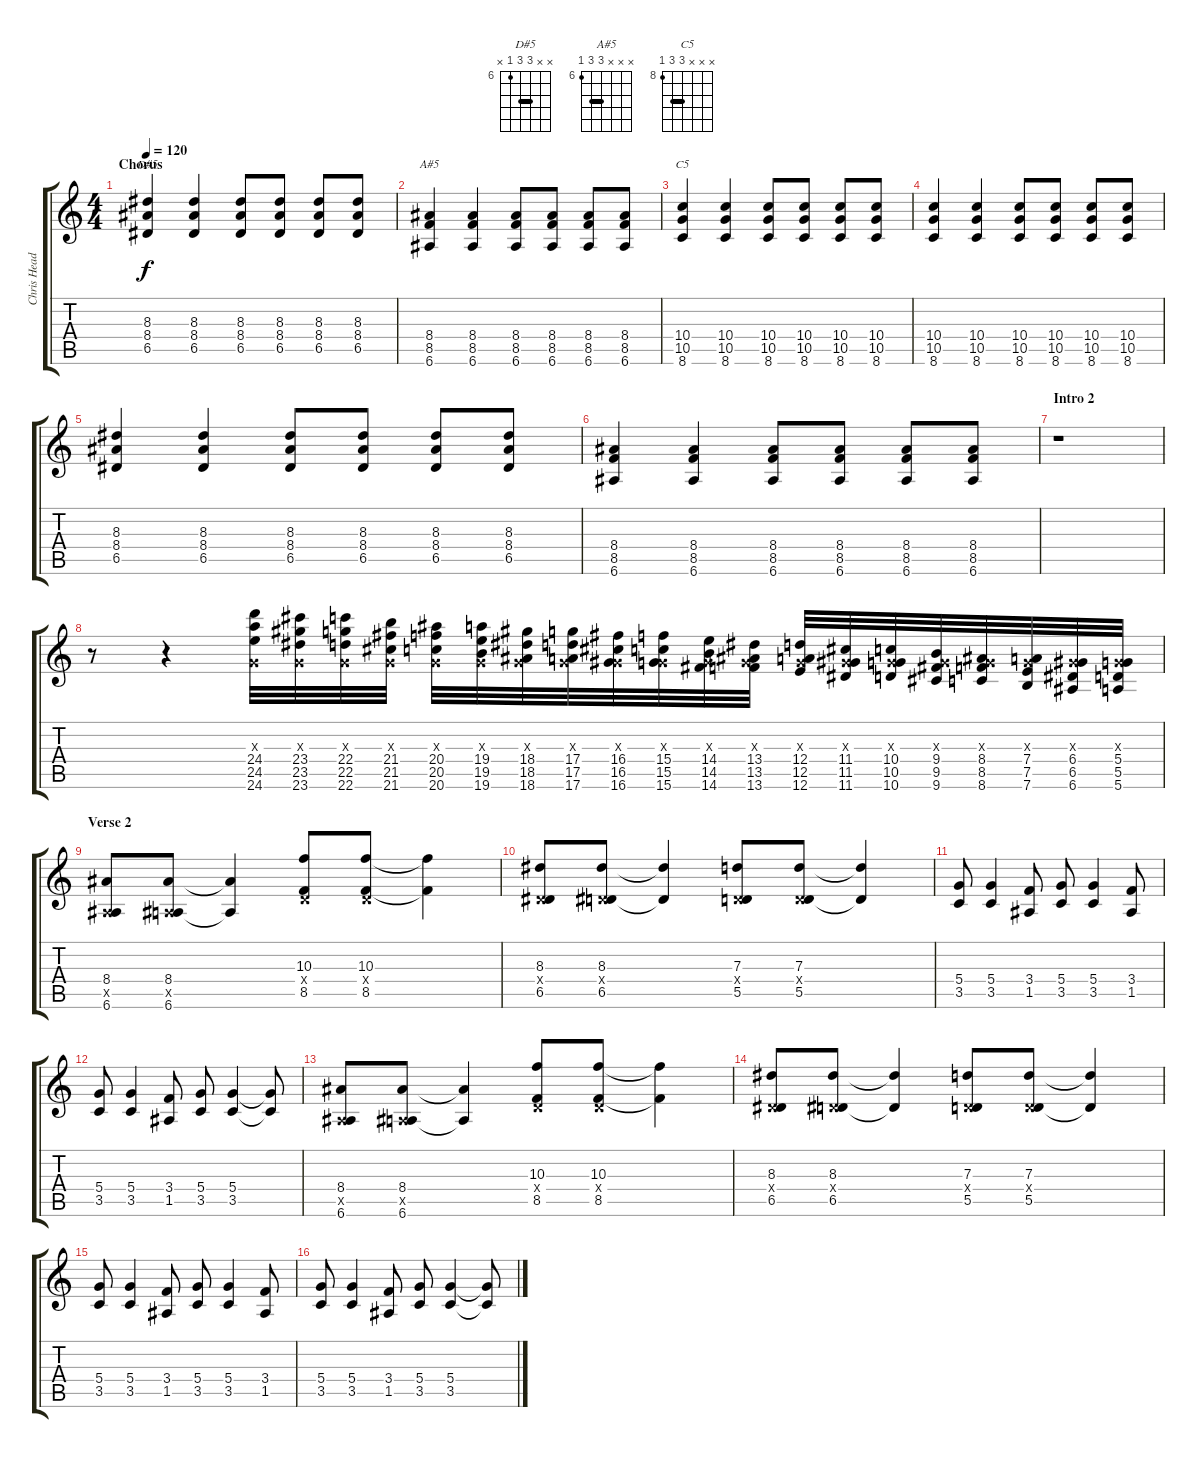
\track ("Chris Head (Guitar)" "Chris Head") {instrument distortionguitar}
\staff {score tabs}
\tuning (E4 B3 G3 D3 A2 E2) {hide}
\chord ("D#5" x x 8 8 6 x) {firstfret 6 barre 8}
\chord ("A#5" x x x 8 8 6) {firstfret 6 barre 8}
\chord ("C5" x x x 10 10 8) {firstfret 8 barre 10}
\ts (4 4)
\section ("" "Chorus")
\tempo 120
\clef g2
\ks c
(8.3 8.4 6.5).4{ch "D#5" dy f} (8.3 8.4 6.5).4 (8.3 8.4 6.5).8 (8.3 8.4 6.5).8 (8.3 8.4 6.5).8 (8.3 8.4 6.5).8 |
(8.4 8.5 6.6).4{ch "A#5"} (8.4 8.5 6.6).4 (8.4 8.5 6.6).8 (8.4 8.5 6.6).8 (8.4 8.5 6.6).8 (8.4 8.5 6.6).8 |
(10.4 10.5 8.6).4{ch "C5"} (10.4 10.5 8.6).4 (10.4 10.5 8.6).8 (10.4 10.5 8.6).8 (10.4 10.5 8.6).8 (10.4 10.5 8.6).8 |
(10.4 10.5 8.6).4 (10.4 10.5 8.6).4 (10.4 10.5 8.6).8 (10.4 10.5 8.6).8 (10.4 10.5 8.6).8 (10.4 10.5 8.6).8 |
(8.3 8.4 6.5).4 (8.3 8.4 6.5).4 (8.3 8.4 6.5).8 (8.3 8.4 6.5).8 (8.3 8.4 6.5).8 (8.3 8.4 6.5).8 |
(8.4 8.5 6.6).4 (8.4 8.5 6.6).4 (8.4 8.5 6.6).8 (8.4 8.5 6.6).8 (8.4 8.5 6.6).8 (8.4 8.5 6.6).8 |
\section ("" "Intro 2")
r.1 |
r.8 r.4 (0.3{x} 24.4 24.5 24.6).32 (0.3{x} 23.4 23.5 23.6).32 (0.3{x} 22.4 22.5 22.6).32 (0.3{x} 21.4 21.5 21.6).32 (0.3{x} 20.4 20.5 20.6).32 (0.3{x} 19.4 19.5 19.6).32 (0.3{x} 18.4 18.5 18.6).32 (0.3{x} 17.4 17.5 17.6).32 (0.3{x} 16.4 16.5 16.6).32 (0.3{x} 15.4 15.5 15.6).32 (0.3{x} 14.4 14.5 14.6).32 (0.3{x} 13.4 13.5 13.6).32 (0.3{x} 12.4 12.5 12.6).32 (0.3{x} 11.4 11.5 11.6).32 (0.3{x} 10.4 10.5 10.6).32 (0.3{x} 9.4 9.5 9.6).32 (0.3{x} 8.4 8.5 8.6).32 (0.3{x} 7.4 7.5 7.6).32 (0.3{x} 6.4 6.5 6.6).32 (0.3{x} 5.4 5.5 5.6).32 |
\section ("" "Verse 2")
(8.4 0.5{x} 6.6).8 (8.4 0.5{x} 6.6).8 (8.4{t} 6.6{t}).4 (10.3 0.4{x} 8.5).8 (10.3 0.4{x} 8.5).8 (10.3{t} 8.5{t}).4 |
(8.3 0.4{x} 6.5).8 (8.3 0.4{x} 6.5).8 (8.3{t} 6.5{t}).4 (7.3 0.4{x} 5.5).8 (7.3 0.4{x} 5.5).8 (7.3{t} 5.5{t}).4 |
(5.4 3.5).8 (5.4 3.5).4 (3.4 1.5).8 (5.4 3.5).8 (5.4 3.5).4 (3.4 1.5).8 |
(5.4 3.5).8 (5.4 3.5).4 (3.4 1.5).8 (5.4 3.5).8 (5.4 3.5).4 (5.4{t} 3.5{t}).8 |
(8.4 0.5{x} 6.6).8 (8.4 0.5{x} 6.6).8 (8.4{t} 6.6{t}).4 (10.3 0.4{x} 8.5).8 (10.3 0.4{x} 8.5).8 (10.3{t} 8.5{t}).4 |
(8.3 0.4{x} 6.5).8 (8.3 0.4{x} 6.5).8 (8.3{t} 6.5{t}).4 (7.3 0.4{x} 5.5).8 (7.3 0.4{x} 5.5).8 (7.3{t} 5.5{t}).4 |
(5.4 3.5).8 (5.4 3.5).4 (3.4 1.5).8 (5.4 3.5).8 (5.4 3.5).4 (3.4 1.5).8 |
(5.4 3.5).8 (5.4 3.5).4 (3.4 1.5).8 (5.4 3.5).8 (5.4 3.5).4 (5.4{t} 3.5{t}).8
